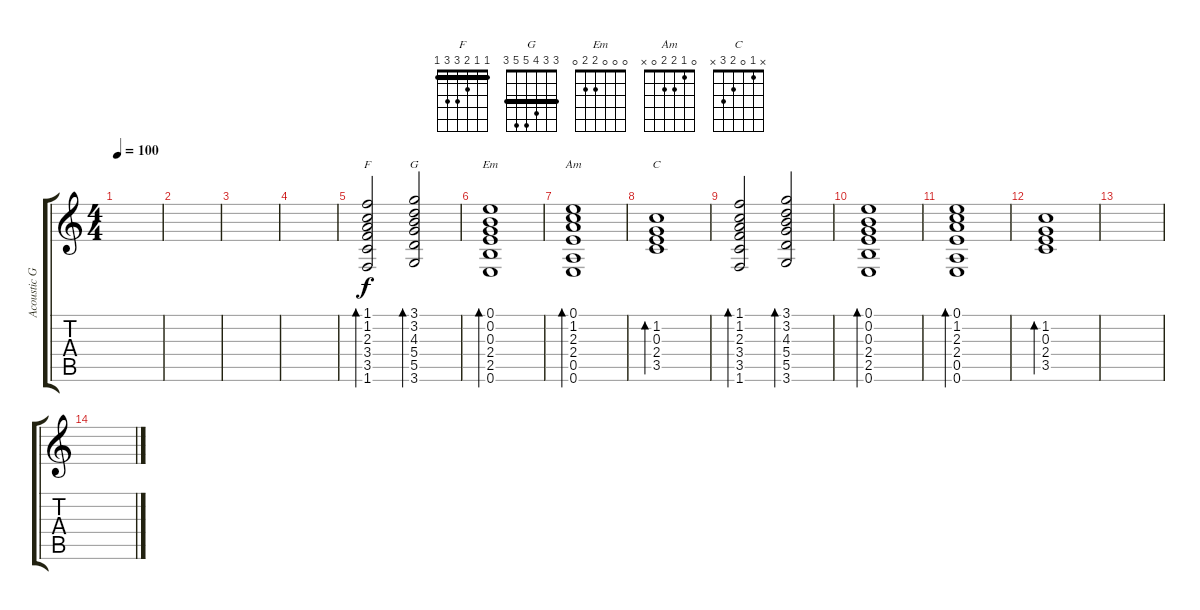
\track ("Acoustic Guitar" "Acoustic G") {instrument acousticguitarnylon}
\staff {score tabs}
\tuning (E4 B3 G3 D3 A2 E2) {hide}
\chord ("F" 1 1 2 3 3 1) {barre 1}
\chord ("G" 3 3 4 5 5 3) {barre 3}
\chord ("Em" 0 0 0 2 2 0)
\chord ("Am" 0 1 2 2 0 x)
\chord ("C" x 1 0 2 3 x)
\ts (4 4)
\section ("" "")
\tempo 100
\clef g2
\ks c
|
|
|
|
(1.1 1.2 2.3 3.4 3.5 1.6).2{bd 60 ch "F"} (3.1 3.2 4.3 5.4 5.5 3.6).2{bd 60 ch "G"} |
(0.1 0.2 0.3 2.4 2.5 0.6).1{bd 60 ch "Em"} |
(0.1 1.2 2.3 2.4 0.5 0.6).1{bd 60 ch "Am"} |
(1.2 0.3 2.4 3.5).1{bd 60 ch "C"} |
(1.1 1.2 2.3 3.4 3.5 1.6).2{bd 60} (3.1 3.2 4.3 5.4 5.5 3.6).2{bd 60} |
(0.1 0.2 0.3 2.4 2.5 0.6).1{bd 60} |
(0.1 1.2 2.3 2.4 0.5 0.6).1{bd 60} |
(1.2 0.3 2.4 3.5).1{bd 60} |
|
\section ("" "")
